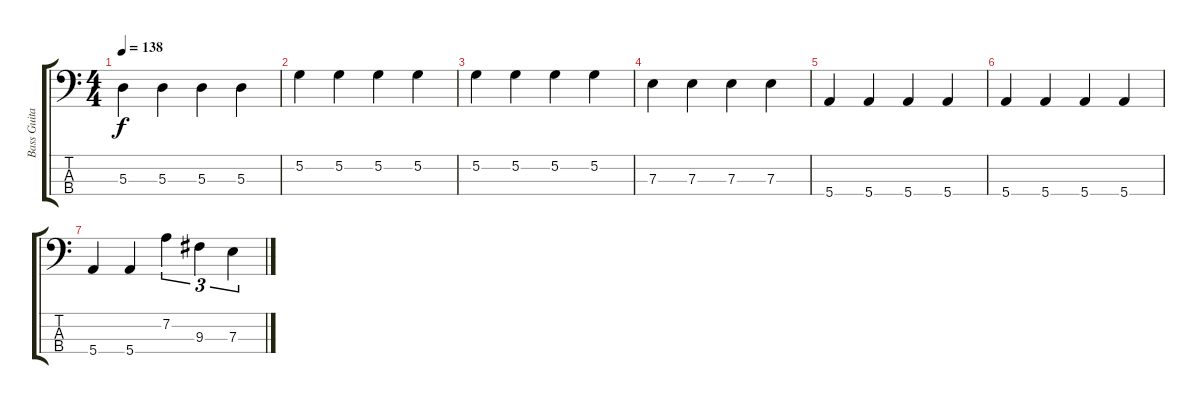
\track ("Bass Guitar" "Bass Guita") {instrument slapbass2}
\staff {score tabs}
\tuning (G2 D2 A1 E1) {hide}
\ts (4 4)
\tempo 138
\clef f4
\ks c
5.3.4{dy f} 5.3.4 5.3.4 5.3.4 |
5.2.4 5.2.4 5.2.4 5.2.4 |
5.2.4 5.2.4 5.2.4 5.2.4 |
7.3.4 7.3.4 7.3.4 7.3.4 |
5.4.4 5.4.4 5.4.4 5.4.4 |
5.4.4 5.4.4 5.4.4 5.4.4 |
5.4.4 5.4.4 7.2.4{tu (3 2)} 9.3.4{tu (3 2)} 7.3.4{tu (3 2)}
